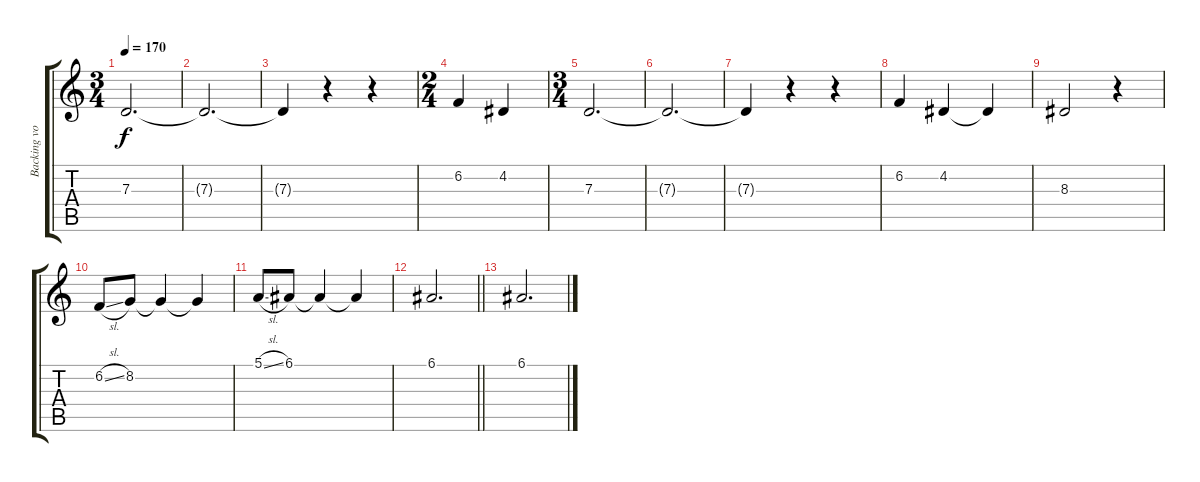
\track ("Backing vocals" "Backing vo") {instrument flute}
\staff {score tabs}
\tuning (E4 B3 G3 D3 A2 E2) {hide}
\ts (3 4)
\tempo 170
\clef g2
\ks c
7.3.2{d dy f} |
7.3{t}.2{d} |
7.3{t}.4 r.4 r.4 |
\ts (2 4)
6.2.4 4.2.4 |
\ts (3 4)
7.3.2{d} |
7.3{t}.2{d} |
7.3{t}.4 r.4 r.4 |
6.2.4 4.2.4 4.2{t}.4 |
8.3.2 r.4 |
6.2{sl}.8 8.2.8 8.2{t}.4 8.2{t}.4 |
5.1{sl}.8 6.1.8 6.1{t}.4 6.1{t}.4 |
\barLineRight lightlight
6.1.2{d} |
6.1.2{d}
